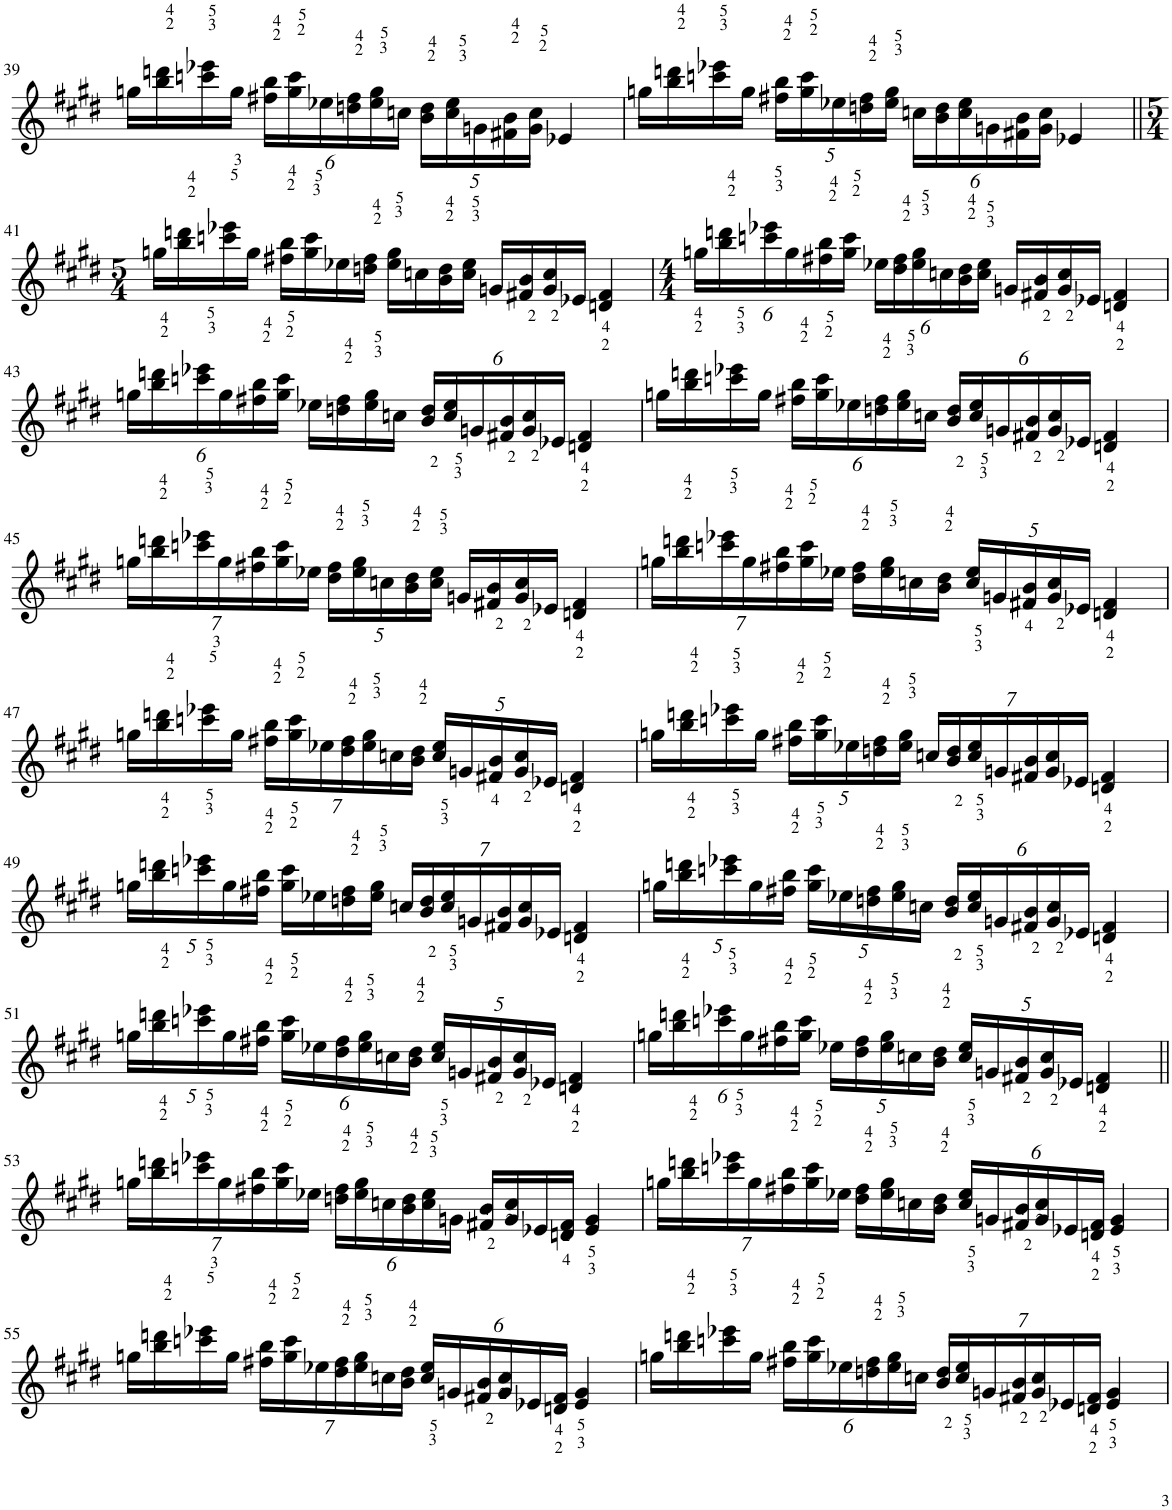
**kern
*part1
*staff1
*I"Piano
*I'Pno.
!!LO:PB:g=z
*clefG2
*k[f#c#g#d#]
*M4/4
=39
16ggn\LL
16bb\ 16dddn\
16cccn\ 16eee-X\
16gg\JJ
*Xbrackettup
24ff#X\ 24bb\LL
24gg\ 24ccc\
24ee-X\
24ddn\ 24ff#\
24ee-\ 24gg\
24ccn\JJ
20b\ 20dd\LL
20cc\ 20ee-\
20gn\
20f#X\ 20b\
20g\ 20cc\JJ
4e-X/
=40
16ggn\LL
16bb\ 16dddn\
16cccn\ 16eee-X\
16gg\JJ
20ff#X\ 20bb\LL
20gg\ 20ccc\
20ee-X\
20ddn\ 20ff#\
20ee-\ 20gg\JJ
24ccn\LL
24b\ 24dd\
24cc\ 24ee-\
24gn\
24f#X\ 24b\
24g\ 24cc\JJ
4e-X/
!!LO:LB:g=z
=41||
*M5/4
16ggn\LL
16bb\ 16dddn\
16cccn\ 16eee-X\
16gg\JJ
16ff#X\ 16bb\LL
16gg\ 16ccc\
16ee-X\
16ddn\ 16ff#\JJ
16ee-\ 16gg\LL
16ccn\
16b\ 16dd\
16cc\ 16ee-\JJ
16gn/LL
16f#X/<< 16b/<<
16g/<< 16cc/<<
16e-X/JJ
4dn/ 4f#/
=42
*M4/4
24ggn\LL
24bb\ 24dddn\
24cccn\ 24eee-X\
24gg\
24ff#X\ 24bb\
24gg\ 24ccc\JJ
24ee-X\LL
24dd#\ 24ff#\
24ee-\ 24gg\
24ccn\
24b\ 24dd#\
24cc\ 24ee-\JJ
16gn/LL
16f#X/<< 16b/<<
16g/<< 16cc/<<
16e-X/JJ
4dn/ 4f#/
!!LO:LB:g=z
=43
24ggn\LL
24bb\ 24dddn\
24cccn\ 24eee-X\
24gg\
24ff#X\ 24bb\
24gg\ 24ccc\JJ
16ee-X\LL
16ddn\ 16ff#\
16ee-\ 16gg\
16ccn\JJ
24b/<< 24dd/<<LL
24cc/<< 24ee-/<<
24gn/
24f#X/<< 24b/<<
24g/<< 24cc/<<
24e-X/JJ
4dn/ 4f#/
=44
16ggn\LL
16bb\ 16dddn\
16cccn\ 16eee-X\
16gg\JJ
24ff#X\ 24bb\LL
24gg\ 24ccc\
24ee-X\
24ddn\ 24ff#\
24ee-\ 24gg\
24ccn\JJ
24b/<< 24dd/<<LL
24cc/<< 24ee-/<<
24gn/
24f#X/<< 24b/<<
24g/<< 24cc/<<
24e-X/JJ
4dn/ 4f#/
!!LO:LB:g=z
=45
28ggn\LL
28bb\ 28dddn\
28cccn\ 28eee-X\
28gg\
28ff#X\ 28bb\
28gg\ 28ccc\
28ee-X\JJ
20dd#\ 20ff#\LL
20ee-\ 20gg\
20ccn\
20b\ 20dd#\
20cc\ 20ee-\JJ
16gn/LL
16f#X/<< 16b/<<
16g/<< 16cc/<<
16e-X/JJ
4dn/ 4f#/
=46
28ggn\LL
28bb\ 28dddn\
28cccn\ 28eee-X\
28gg\
28ff#X\ 28bb\
28gg\ 28ccc\
28ee-X\JJ
16dd#\ 16ff#\LL
16ee-\ 16gg\
16ccn\
16b\ 16dd#\JJ
20cc/<< 20ee-/<<LL
20gn/
20f#X/< 20b/<
20g/<< 20cc/<<
20e-X/JJ
4dn/ 4f#/
!!LO:LB:g=z
=47
16ggn\LL
16bb\ 16dddn\
16cccn\ 16eee-X\
16gg\JJ
28ff#X\ 28bb\LL
28gg\ 28ccc\
28ee-X\
28dd#\ 28ff#\
28ee-\ 28gg\
28ccn\
28b\ 28dd#\JJ
20cc/<< 20ee-/<<LL
20gn/
20f#X/< 20b/<
20g/<< 20cc/<<
20e-X/JJ
4dn/ 4f#/
=48
16ggn\LL
16bb\ 16dddn\
16cccn\ 16eee-X\
16gg\JJ
20ff#X\ 20bb\LL
20gg\ 20ccc\
20ee-X\
20ddn\ 20ff#\
20ee-\ 20gg\JJ
28ccn/LL
28b/<< 28dd/<<
28cc/<< 28ee-/<<
28gn/
28f#X/ 28b/
28g/ 28cc/
28e-X/JJ
4dn/ 4f#/
!!LO:LB:g=z
=49
20ggn\LL
20bb\ 20dddn\
20cccn\ 20eee-X\
20gg\
20ff#X\ 20bb\JJ
16gg\ 16ccc\LL
16ee-X\
16ddn\ 16ff#\
16ee-\ 16gg\JJ
28ccn/LL
28b/<< 28dd/<<
28cc/<< 28ee-/<<
28gn/
28f#X/ 28b/
28g/ 28cc/
28e-X/JJ
4dn/ 4f#/
=50
20ggn\LL
20bb\ 20dddn\
20cccn\ 20eee-X\
20gg\
20ff#X\ 20bb\JJ
20gg\ 20ccc\LL
20ee-X\
20ddn\ 20ff#\
20ee-\ 20gg\
20ccn\JJ
24b/<< 24dd/<<LL
24cc/<< 24ee-/<<
24gn/
24f#X/<< 24b/<<
24g/<< 24cc/<<
24e-X/JJ
4dn/ 4f#/
!!LO:LB:g=z
=51
20ggn\LL
20bb\ 20dddn\
20cccn\ 20eee-X\
20gg\
20ff#X\ 20bb\JJ
24gg\ 24ccc\LL
24ee-X\
24dd#\ 24ff#\
24ee-\ 24gg\
24ccn\
24b\ 24dd#\JJ
20cc/<< 20ee-/<<LL
20gn/
20f#X/<< 20b/<<
20g/<< 20cc/<<
20e-X/JJ
4dn/ 4f#/
=52
24ggn\LL
24bb\ 24dddn\
24cccn\ 24eee-X\
24gg\
24ff#X\ 24bb\
24gg\ 24ccc\JJ
20ee-X\LL
20dd#\ 20ff#\
20ee-\ 20gg\
20ccn\
20b\ 20dd#\JJ
20cc/<< 20ee-/<<LL
20gn/
20f#X/<< 20b/<<
20g/<< 20cc/<<
20e-X/JJ
4dn/ 4f#/
!!LO:LB:g=z
=53||
28ggn\LL
28bb\ 28dddn\
28cccn\ 28eee-X\
28gg\
28ff#X\ 28bb\
28gg\ 28ccc\
28ee-X\JJ
24ddn\ 24ff#\LL
24ee-\ 24gg\
24ccn\
24b\ 24dd\
24cc\ 24ee-\
24gn\JJ
16f#X/<< 16b/<<LL
16g/<< 16cc/<<
16e-X/
16dn/< 16f#/<JJ
4e-/ 4g/
=54
28ggn\LL
28bb\ 28dddn\
28cccn\ 28eee-X\
28gg\
28ff#X\ 28bb\
28gg\ 28ccc\
28ee-X\JJ
16dd#\ 16ff#\LL
16ee-\ 16gg\
16ccn\
16b\ 16dd#\JJ
24cc/<< 24ee-/<<LL
24gn/
24f#X/<< 24b/<<
24g/<< 24cc/<<
24e-X/
24dn/ 24f#/JJ
4e-/ 4g/
!!LO:LB:g=z
=55
16ggn\LL
16bb\ 16dddn\
16cccn\ 16eee-X\
16gg\JJ
28ff#X\ 28bb\LL
28gg\ 28ccc\
28ee-X\
28dd#\ 28ff#\
28ee-\ 28gg\
28ccn\
28b\ 28dd#\JJ
24cc/<< 24ee-/<<LL
24gn/
24f#X/<< 24b/<<
24g/<< 24cc/<<
24e-X/
24dn/ 24f#/JJ
4e-/ 4g/
=56
16ggn\LL
16bb\ 16dddn\
16cccn\ 16eee-X\
16gg\JJ
24ff#X\ 24bb\LL
24gg\ 24ccc\
24ee-X\
24ddn\ 24ff#\
24ee-\ 24gg\
24ccn\JJ
28b/<< 28dd/<<LL
28cc/<< 28ee-/<<
28gn/
28f#X/<< 28b/<<
28g/<< 28cc/<<
28e-X/
28dn/ 28f#/JJ
4e-/ 4g/
=
*-
